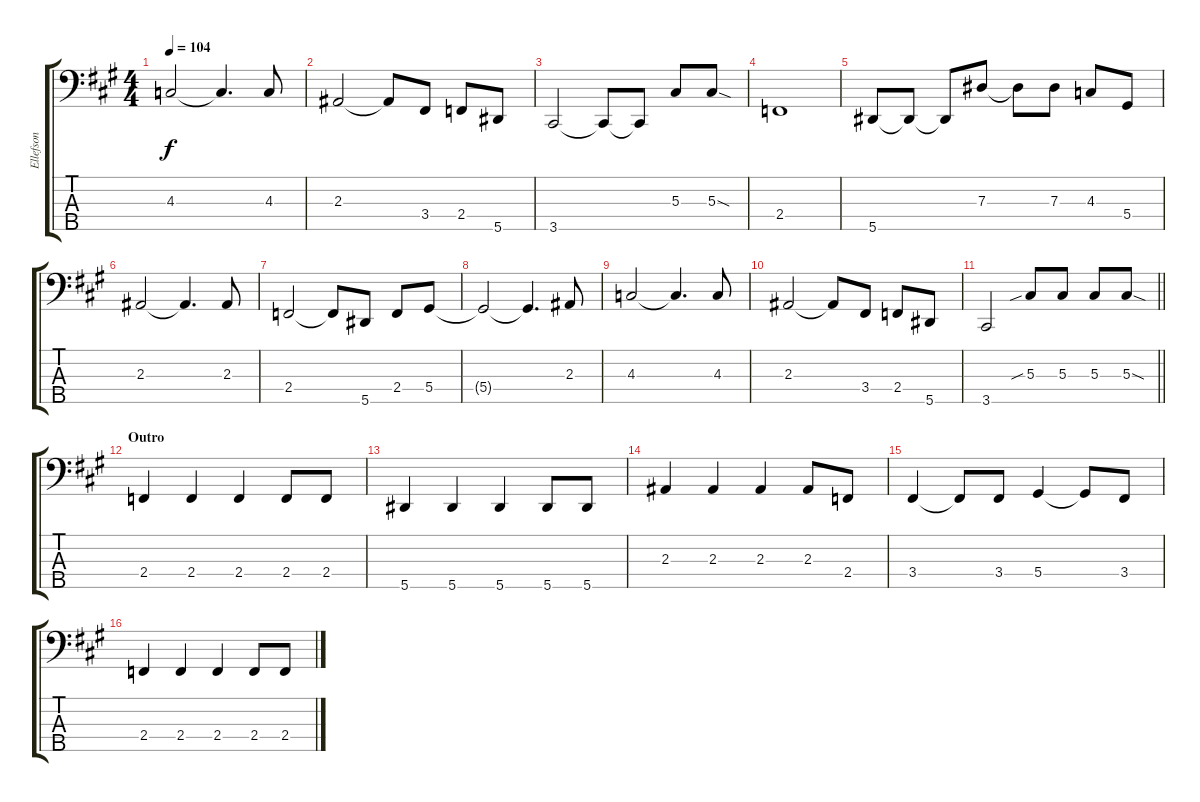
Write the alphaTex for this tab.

\track ("Ellefson" "Ellefson") {instrument electricbasspick}
\staff {score tabs}
\tuning (Gb2 Db2 Ab1 Eb1 Bb0) {hide}
\ts (4 4)
\tempo 104
\clef f4
\ks a
4.3.2{dy f} 4.3{t}.4{d} 4.3.8 |
2.3.2 2.3{t}.8 3.4.8 2.4.8 5.5.8 |
3.5.2 3.5{t}.8 3.5{t}.8 5.3.8 5.3{sod}.8 |
2.4.1 |
5.5.8 5.5{t}.8 5.5{t}.8 7.3.8 7.3{t}.8 7.3.8 4.3.8 5.4.8 |
2.3.2 2.3{t}.4{d} 2.3.8 |
2.4.2 2.4{t}.8 5.5.8 2.4.8 5.4.8 |
5.4{t}.2 5.4{t}.4{d} 2.3.8 |
4.3.2 4.3{t}.4{d} 4.3.8 |
2.3.2 2.3{t}.8 3.4.8 2.4.8 5.5.8 |
\barLineRight lightlight
3.5.2 5.3{sib}.8 5.3.8 5.3.8 5.3{sod}.8 |
\section ("" "Outro")
2.4.4 2.4.4 2.4.4 2.4.8 2.4.8 |
5.5.4 5.5.4 5.5.4 5.5.8 5.5.8 |
2.3.4 2.3.4 2.3.4 2.3.8 2.4.8 |
3.4.4 3.4{t}.8 3.4.8 5.4.4 5.4{t}.8 3.4.8 |
2.4.4 2.4.4 2.4.4 2.4.8 2.4.8
